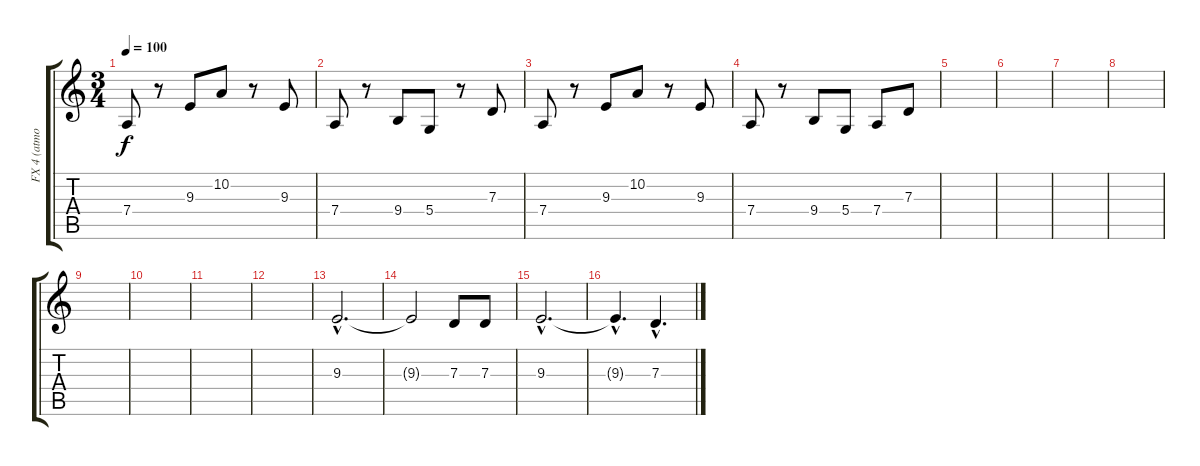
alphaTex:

\track ("FX 4 (atmosphere)" "FX 4 (atmo") {instrument fx4atmosphere}
\staff {score tabs}
\tuning (E4 B3 G3 D3 A2 E2) {hide}
\ts (3 4)
\tempo 100
\clef g2
\ks c
7.4.8{dy f} r.8 9.3.8 10.2.8 r.8 9.3.8 |
7.4.8 r.8 9.4.8 5.4.8 r.8 7.3.8 |
7.4.8 r.8 9.3.8 10.2.8 r.8 9.3.8 |
7.4.8 r.8 9.4.8 5.4.8 7.4.8 7.3.8 |
|
|
|
|
|
|
|
|
9.3{hac}.2{d instrument frenchhorn} |
9.3{t}.2{instrument frenchhorn} 7.3.8 7.3.8 |
9.3{hac}.2{d instrument frenchhorn} |
9.3{hac t}.4{d instrument frenchhorn} 7.3{hac}.4{d}
